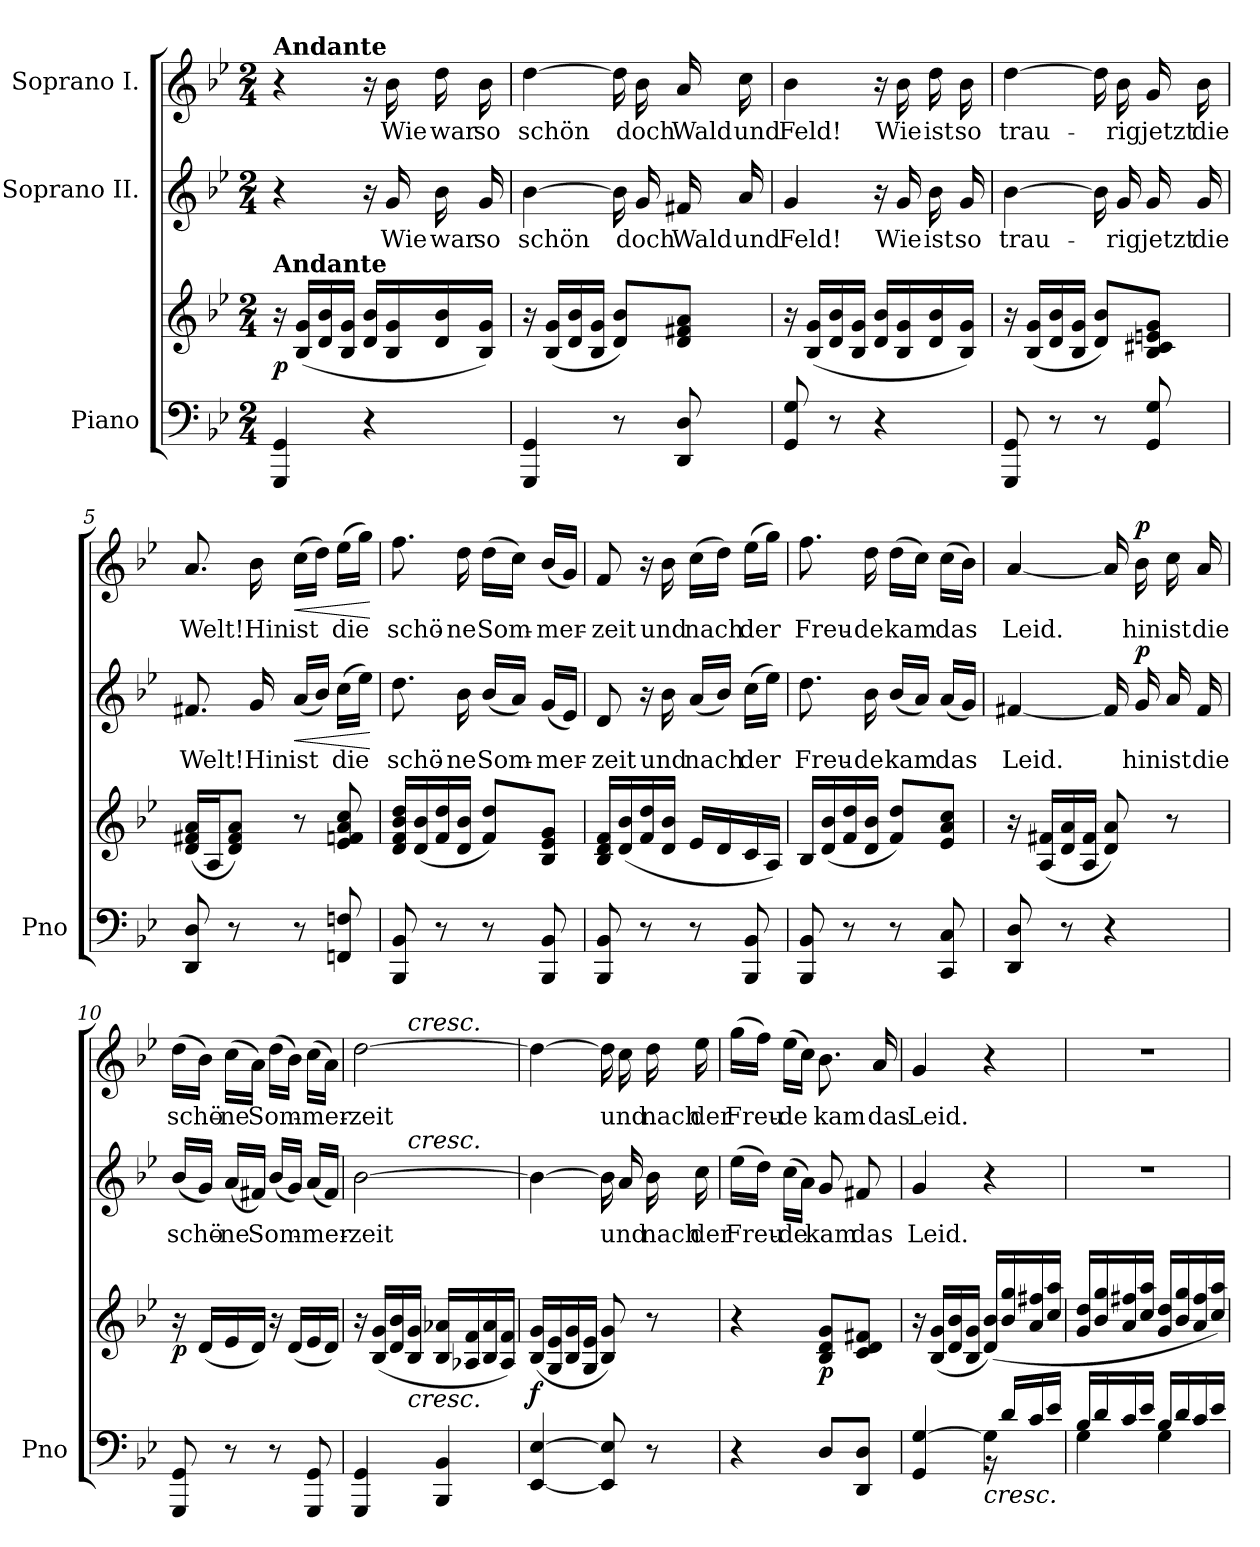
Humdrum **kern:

**kern	**kern	**dynam	**kern	**text	**dynam	**kern	**text	**dynam
*part3	*part3	*part3	*part2	*part2	*part2	*part1	*part1	*part1
*staff4	*staff3	*staff3/4	*staff2	*staff2	*staff2	*staff1	*staff1	*staff1
*I"Piano	*	*	*I"Soprano II.	*	*	*I"Soprano I.	*	*
*I'Pno	*	*	*	*	*	*	*	*
*clefF4	*clefG2	*	*clefG2	*	*	*clefG2	*	*
*k[b-e-]	*k[b-e-]	*	*k[b-e-]	*	*	*k[b-e-]	*	*
*M2/4	*M2/4	*	*M2/4	*	*	*M2/4	*	*
=1	=1	=1	=1	=1	=1	=1	=1	=1
!	!	!	!	!	!	!LO:TX:a:B:t=Andante	!	!
!	!LO:TX:a:B:t=Andante	!	!	!	!	!	!	!
!	!	!LO:DY:b	!	!	!	!	!	!
4GGG/ 4GG/	16r	p	4r	.	.	4r	.	.
.	(16B-/ 16g/LL	.	.	.	.	.	.	.
.	16d/ 16b-/	.	.	.	.	.	.	.
.	16B-/ 16g/JJ	.	.	.	.	.	.	.
4r	16d/ 16b-/LL	.	16r	.	.	16r	.	.
!	!	!	!	!LO:LY:b	!	!	!LO:LY:b	!
.	16B-/ 16g/	.	16g/	Wie	.	16b-\	Wie	.
!	!	!	!	!LO:LY:b	!	!	!LO:LY:b	!
.	16d/ 16b-/	.	16b-\	war	.	16dd\	war	.
!	!	!	!	!LO:LY:b	!	!	!LO:LY:b	!
.	16B-/ 16g/JJ)	.	16g/	so	.	16b-\	so	.
=2	=2	=2	=2	=2	=2	=2	=2	=2
!	!	!	!	!LO:LY:b	!	!	!LO:LY:b	!
4GGG/ 4GG/	16r	.	[4b-\	schön	.	[4dd\	schön	.
.	(16B-/ 16g/LL	.	.	.	.	.	.	.
.	16d/ 16b-/	.	.	.	.	.	.	.
.	16B-/ 16g/JJ	.	.	.	.	.	.	.
8r	8d/ 8b-/L)	.	16b-\]	.	.	16dd\]	.	.
!	!	!	!	!LO:LY:b	!	!	!LO:LY:b	!
.	.	.	16g/	doch	.	16b-\	doch	.
!	!	!	!	!LO:LY:b	!	!	!LO:LY:b	!
8DD/ 8D/	8d/ 8f#X/ 8a/J	.	16f#X/	Wald	.	16a/	Wald	.
!	!	!	!	!LO:LY:b	!	!	!LO:LY:b	!
.	.	.	16a/	und	.	16cc\	und	.
=3	=3	=3	=3	=3	=3	=3	=3	=3
!	!	!	!	!LO:LY:b	!	!	!LO:LY:b	!
8GG/ 8G/	16r	.	4g/	Feld!	.	4b-\	Feld!	.
.	(16B-/ 16g/LL	.	.	.	.	.	.	.
8r	16d/ 16b-/	.	.	.	.	.	.	.
.	16B-/ 16g/JJ	.	.	.	.	.	.	.
4r	16d/ 16b-/LL	.	16r	.	.	16r	.	.
!	!	!	!	!LO:LY:b	!	!	!LO:LY:b	!
.	16B-/ 16g/	.	16g/	Wie	.	16b-\	Wie	.
!	!	!	!	!LO:LY:b	!	!	!LO:LY:b	!
.	16d/ 16b-/	.	16b-\	ist	.	16dd\	ist	.
!	!	!	!	!LO:LY:b	!	!	!LO:LY:b	!
.	16B-/ 16g/JJ)	.	16g/	so	.	16b-\	so	.
!!LO:LB:g=z
=4	=4	=4	=4	=4	=4	=4	=4	=4
!	!	!	!	!LO:LY:b	!	!	!LO:LY:b	!
8GGG/ 8GG/	16r	.	[4b-\	trau-	.	[4dd\	trau-	.
.	(16B-/ 16g/LL	.	.	.	.	.	.	.
8r	16d/ 16b-/	.	.	.	.	.	.	.
.	16B-/ 16g/JJ	.	.	.	.	.	.	.
8r	8d/ 8b-/L)	.	16b-\]	.	.	16dd\]	.	.
!	!	!	!	!LO:LY:b	!	!	!LO:LY:b	!
.	.	.	16g/	-rig	.	16b-\	-rig	.
!	!	!	!	!LO:LY:b	!	!	!LO:LY:b	!
8GG/ 8G/	8B-/ 8c#X/ 8en/ 8g/J	.	16g/	jetzt	.	16g/	jetzt	.
!	!	!	!	!LO:LY:b	!	!	!LO:LY:b	!
.	.	.	16g/	die	.	16b-\	die	.
=5	=5	=5	=5	=5	=5	=5	=5	=5
!	!	!	!	!LO:LY:b	!	!	!LO:LY:b	!
8DD/ 8D/	(16d/ 16f#X/ 16a/LL	.	8.f#X/	Welt!	.	8.a/	Welt!	.
.	16A/J	.	.	.	.	.	.	.
8r	8d/ 8f#/ 8a/J)	.	.	.	.	.	.	.
!	!	!	!	!LO:LY:b	!	!	!LO:LY:b	!
.	.	.	16g/	Hin	.	16b-\	Hin	.
!	!	!	!	!LO:LY:b	!LO:HP:b	!	!LO:LY:b	!LO:HP:b
8r	8r	.	(16a/LL	ist	<	(16cc\LL	ist	<
.	.	.	16b-/JJ)	.	.	16dd\JJ)	.	.
!	!	!	!	!LO:LY:b	!	!	!LO:LY:b	!
8FFn/ 8Fn/	8e-/ 8fn/ 8a/ 8cc/	.	(16cc\LL	die	.	(16ee-\LL	die	.
.	.	.	16ee-\JJ)	.	.	16gg\JJ)	.	.
.	.	.	.	.	[	.	.	[
=6	=6	=6	=6	=6	=6	=6	=6	=6
!	!	!	!	!LO:LY:b	!	!	!LO:LY:b	!
8BBB-/ 8BB-/	16d/ 16f/ 16b-/ 16dd/LL	.	8.dd\	schö-	.	8.ff\	schö-	.
.	(16d/ 16b-/	.	.	.	.	.	.	.
8r	16f/ 16dd/	.	.	.	.	.	.	.
!	!	!	!	!LO:LY:b	!	!	!LO:LY:b	!
.	16d/ 16b-/JJ	.	16b-\	-ne	.	16dd\	-ne	.
!	!	!	!	!LO:LY:b	!	!	!LO:LY:b	!
8r	8f/ 8dd/L)	.	(16b-/LL	Som-	.	(16dd\LL	Som-	.
.	.	.	16a/JJ)	.	.	16cc\JJ)	.	.
!	!	!	!	!LO:LY:b	!	!	!LO:LY:b	!
8BBB-/ 8BB-/	8B-/ 8e-/ 8g/J	.	(16g/LL	-mer-	.	(16b-/LL	-mer-	.
.	.	.	16e-/JJ)	.	.	16g/JJ)	.	.
!!LO:LB:g=z
=7	=7	=7	=7	=7	=7	=7	=7	=7
!	!	!	!	!LO:LY:b	!	!	!LO:LY:b	!
8BBB-/ 8BB-/	16B-/ 16d/ 16f/LL	.	8d/	-zeit	.	8f/	-zeit	.
.	(16d/ 16b-/	.	.	.	.	.	.	.
8r	16f/ 16dd/	.	16r	.	.	16r	.	.
!	!	!	!	!LO:LY:b	!	!	!LO:LY:b	!
.	16d/ 16b-/JJ	.	16b-\	und	.	16b-\	und	.
!	!	!	!	!LO:LY:b	!	!	!LO:LY:b	!
8r	16e-/LL	.	(16a/LL	nach	.	(16cc\LL	nach	.
.	16d/	.	16b-/JJ)	.	.	16dd\JJ)	.	.
!	!	!	!	!LO:LY:b	!	!	!LO:LY:b	!
8BBB-/ 8BB-/	16c/	.	(16cc\LL	der	.	(16ee-\LL	der	.
.	16A/JJ)	.	16ee-\JJ)	.	.	16gg\JJ)	.	.
=8	=8	=8	=8	=8	=8	=8	=8	=8
!	!	!	!	!LO:LY:b	!	!	!LO:LY:b	!
8BBB-/ 8BB-/	16B-/LL	.	8.dd\	Freu-	.	8.ff\	Freu-	.
.	(16d/ 16b-/	.	.	.	.	.	.	.
8r	16f/ 16dd/	.	.	.	.	.	.	.
!	!	!	!	!LO:LY:b	!	!	!LO:LY:b	!
.	16d/ 16b-/JJ	.	16b-\	-de	.	16dd\	-de	.
!	!	!	!	!LO:LY:b	!	!	!LO:LY:b	!
8r	8f/ 8dd/L)	.	(16b-/LL	kam	.	(16dd\LL	kam	.
.	.	.	16a/JJ)	.	.	16cc\JJ)	.	.
!	!	!	!	!LO:LY:b	!	!	!LO:LY:b	!
8CC/ 8C/	8e-/ 8a/ 8cc/J	.	(16a/LL	das	.	(16cc\LL	das	.
.	.	.	16g/JJ)	.	.	16b-\JJ)	.	.
=9	=9	=9	=9	=9	=9	=9	=9	=9
!	!	!	!	!LO:LY:b	!	!	!LO:LY:b	!
8DD/ 8D/	16r	.	[4f#X/	Leid.	.	[4a/	Leid.	.
.	(16A/ 16f#X/LL	.	.	.	.	.	.	.
8r	16d/ 16a/	.	.	.	.	.	.	.
.	16A/ 16f#/JJ	.	.	.	.	.	.	.
4r	8d/ 8a/)	.	16f#/]	.	.	16a/]	.	.
!	!	!	!	!LO:LY:b	!LO:DY:a	!	!LO:LY:b	!LO:DY:a
.	.	.	16g/	hin	p	16b-\	hin	p
!	!	!	!	!LO:LY:b	!	!	!LO:LY:b	!
.	8r	.	16a/	ist	.	16cc\	ist	.
!	!	!	!	!LO:LY:b	!	!	!LO:LY:b	!
.	.	.	16f#/	die	.	16a/	die	.
!!LO:LB:g=z
=10	=10	=10	=10	=10	=10	=10	=10	=10
!	!	!LO:DY:b	!	!LO:LY:b	!	!	!LO:LY:b	!
8GGG/ 8GG/	16r	p	(16b-/LL	schö-	.	(16dd\LL	schö-	.
.	(16d/LL	.	16g/JJ)	.	.	16b-\JJ)	.	.
!	!	!	!	!LO:LY:b	!	!	!LO:LY:b	!
8r	16e-/	.	(16a/LL	-ne	.	(16cc\LL	-ne	.
.	16d/JJ)	.	16f#X/JJ)	.	.	16a\JJ)	.	.
!	!	!	!	!LO:LY:b	!	!	!LO:LY:b	!
8r	16r	.	(16b-/LL	Som-	.	(16dd\LL	Som-	.
.	(16d/LL	.	16g/JJ)	.	.	16b-\JJ)	.	.
!	!	!	!	!LO:LY:b	!	!	!LO:LY:b	!
8GGG/ 8GG/	16e-/	.	(16a/LL	-mer-	.	(16cc\LL	-mer-	.
.	16d/JJ)	.	16f#/JJ)	.	.	16a\JJ)	.	.
=11	=11	=11	=11	=11	=11	=11	=11	=11
!	!	!	!	!LO:LY:b	!	!	!LO:LY:b	!
*	*	*	*^	*	*	*^	*	*
4GGG/ 4GG/	16r	.	[2b-\	8ryy	-zeit	.	[2dd\	8ryy	-zeit	.
.	(16B-/ 16g/LL	.	.	.	.	.	.	.	.	.
.	16d/ 16b-/	.	.	16ryy	.	.	.	16ryy	.	.
!	!	!	!	!	!	!	!	!LO:TX:a:i:t=cresc.	!	!
!	!	!	!	!LO:TX:a:i:t=cresc.	!	!	!	!	!	!
!	!LO:TX:b:i:t=cresc.	!	!	!	!	!	!	!	!	!
.	16B-/ 16g/JJ	.	.	16ryy	.	.	.	16ryy	.	.
4BBB-/ 4BB-/	16B-/ 16a-X/LL	.	.	4ryy	.	.	.	4ryy	.	.
.	16A-X/ 16f/	.	.	.	.	.	.	.	.	.
.	16B-/ 16a-/	.	.	.	.	.	.	.	.	.
.	16A-/ 16f/JJ)	.	.	.	.	.	.	.	.	.
*	*	*	*v	*v	*	*	*	*	*	*
*	*	*	*	*	*	*v	*v	*	*
=12	=12	=12	=12	=12	=12	=12	=12	=12
!	!	!LO:DY:b	!	!	!	!	!	!
[4EE-/ [4E-/	(16B-/ 16g/LL	f	4b-\_	.	.	4dd\_	.	.
.	16G/ 16e-/	.	.	.	.	.	.	.
.	16B-/ 16g/	.	.	.	.	.	.	.
.	16G/ 16e-/JJ	.	.	.	.	.	.	.
8EE-/] 8E-/]	8B-/ 8g/)	.	16b-\]	.	.	16dd\]	.	.
!	!	!	!	!LO:LY:b	!	!	!LO:LY:b	!
.	.	.	16a/	und	.	16cc\	und	.
!	!	!	!	!LO:LY:b	!	!	!LO:LY:b	!
8r	8r	.	16b-\	nach	.	16dd\	nach	.
!	!	!	!	!LO:LY:b	!	!	!LO:LY:b	!
.	.	.	16cc\	der	.	16ee-\	der	.
!!LO:PB:g=z
=13	=13	=13	=13	=13	=13	=13	=13	=13
!	!	!	!	!LO:LY:b	!	!	!LO:LY:b	!
4r	4r	.	(16ee-\LL	Freu-	.	(16gg\LL	Freu-	.
.	.	.	16dd\JJ)	.	.	16ff\JJ)	.	.
!	!	!	!	!LO:LY:b	!	!	!LO:LY:b	!
.	.	.	(16cc\LL	-de	.	(16ee-\LL	-de	.
.	.	.	16a\JJ)	.	.	16cc\JJ)	.	.
!	!	!LO:DY:b	!	!LO:LY:b	!	!	!LO:LY:b	!
8D/L	8B-/ 8d/ 8g/L	p	8g/	kam	.	8.b-\	kam	.
!	!	!	!	!LO:LY:b	!	!	!	!
8DD/ 8D/J	8c/ 8d/ 8f#X/J	.	8f#X/	das	.	.	.	.
!	!	!	!	!	!	!	!LO:LY:b	!
.	.	.	.	.	.	16a/	das	.
=14	=14	=14	=14	=14	=14	=14	=14	=14
*^	*	*	*	*	*	*	*	*
!	!	!	!	!	!LO:LY:b	!	!	!LO:LY:b	!
4GG/ [4G/	4ryy	16r	.	4g/	Leid.	.	4g/	Leid.	.
.	.	(>16B-/ 16g/LL	.	.	.	.	.	.	.
.	.	16d/ 16b-/	.	.	.	.	.	.	.
.	.	16B-/ 16g/JJ	.	.	.	.	.	.	.
!LO:TX:b:i:t=cresc.	!	!	!	!	!	!	!	!	!
4G\]	16r	(16d/ 16b-/LL)	.	4r	.	.	4r	.	.
.	16d/LL	16b-/ 16gg/	.	.	.	.	.	.	.
.	16c/	16a/ 16ff#X/	.	.	.	.	.	.	.
.	16e-/JJ	16cc/ 16aa/JJ	.	.	.	.	.	.	.
=15	=15	=15	=15	=15	=15	=15	=15	=15	=15
16B-/LL	4G\	16g/ 16dd/LL	.	2r	.	.	2r	.	.
16d/	.	16b-/ 16gg/	.	.	.	.	.	.	.
16c/	.	16a/ 16ff#X/	.	.	.	.	.	.	.
16e-/JJ	.	16cc/ 16aa/JJ	.	.	.	.	.	.	.
16B-/LL	4G\	16g/ 16dd/LL	.	.	.	.	.	.	.
16d/	.	16b-/ 16gg/	.	.	.	.	.	.	.
16c/	.	16a/ 16ff#/	.	.	.	.	.	.	.
16e-/JJ	.	16cc/ 16aa/JJ)	.	.	.	.	.	.	.
*v	*v	*	*	*	*	*	*	*	*
=	=	=	=	=	=	=	=	=
*-	*-	*-	*-	*-	*-	*-	*-	*-
